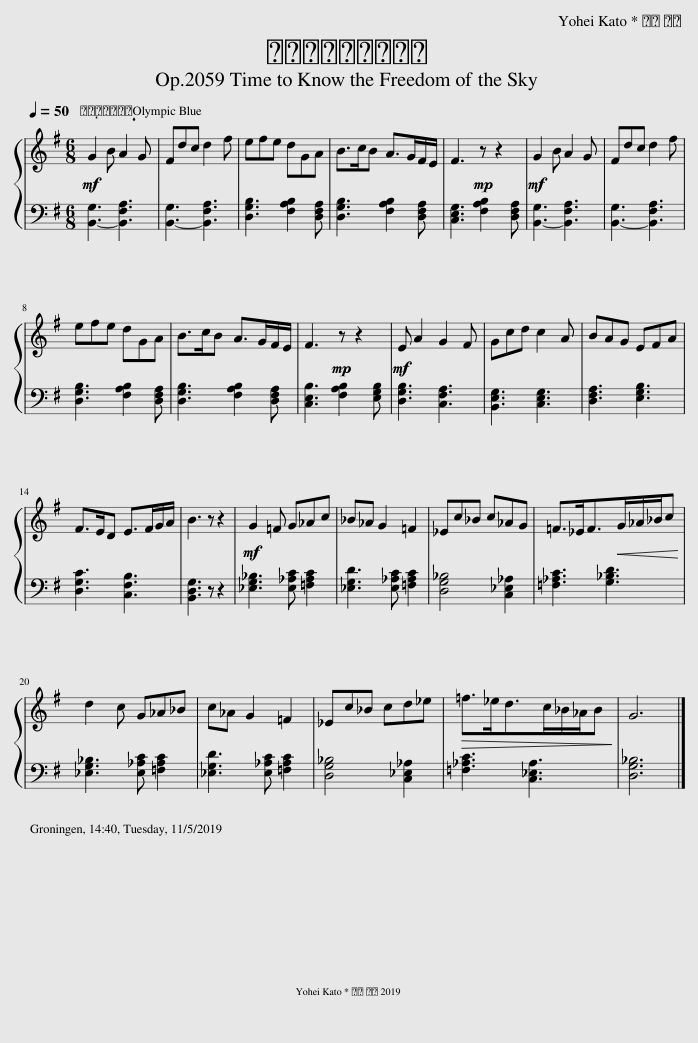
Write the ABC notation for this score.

X:1
%%score { 1 | 2 }
L:1/8
Q:1/4=50
M:6/8
I:linebreak $
K:G
V:1 treble
V:2 bass
V:1
!mf! G2 B A2 G | Fdc d2 f | efe dGA | B>cB A>GF/E/ | F3!mp! z z2 | %5
!mf! G2 B A2 G | Fdc d2 f |$ efe dGA | B>cB A>GF/E/ | F3!mp! z z2 | %10
!mf! E A2 G2 F | Gcd c2 A | BAG EFA |$ F>ED E>FG/A/ | B3 z z2 | %15
!mf! G2 =F G_Ac | _B_A G2 =F2 | _Ec_B c_AG | =F>_EF>!<(!G_A/_B/c!<)! |$ d2 c G_A_B | %20
 c_A G2 =F2 | _Ec_B cd_e |!>(! =f>_ed>c_B/_A/B!>)! | G6 |] %24
V:2
 [B,,-G,]3 [B,,F,A,]3 | [B,,-G,]3 [B,,F,A,]3 | [D,G,B,]3 [F,A,B,]2 [D,F,A,] | [D,G,B,]3 [F,A,B,]2 [D,F,A,] | [C,E,G,]3 [F,A,B,]2 [D,F,A,] | %5
 [B,,-G,]3 [B,,F,A,]3 | [B,,-G,]3 [B,,F,A,]3 |$ [D,G,B,]3 [F,A,B,]2 [D,F,A,] | [D,G,B,]3 [F,A,B,]2 [D,F,A,] | [C,E,B,]3 [F,A,B,]2 [E,G,B,] | %10
 [D,G,B,]3 [C,F,A,]3 | [B,,E,G,]3 [C,E,G,]3 | [D,F,A,]3 [E,G,B,]3 |$ [D,G,C]3 [C,F,B,]3 | [B,,D,G,]3 z z2 | %15
 [_E,G,_B,]3 [E,_A,C] [=F,A,C]2 | [_E,G,D]3 [E,_A,C] [=F,A,C]2 | [D,G,_B,]4 [C,_E,_A,]2 | [=F,_A,C]3 [G,_B,D]3 |$ [_E,G,_B,]3 [E,_A,C] [=F,A,C]2 | %20
 [_E,G,D]3 [E,_A,C] [=F,A,C]2 | [D,G,_B,]4 [C,_E,_A,]2 | [=F,_A,C]3 [C,_E,A,]3 | [D,G,_B,]6 |] %24
